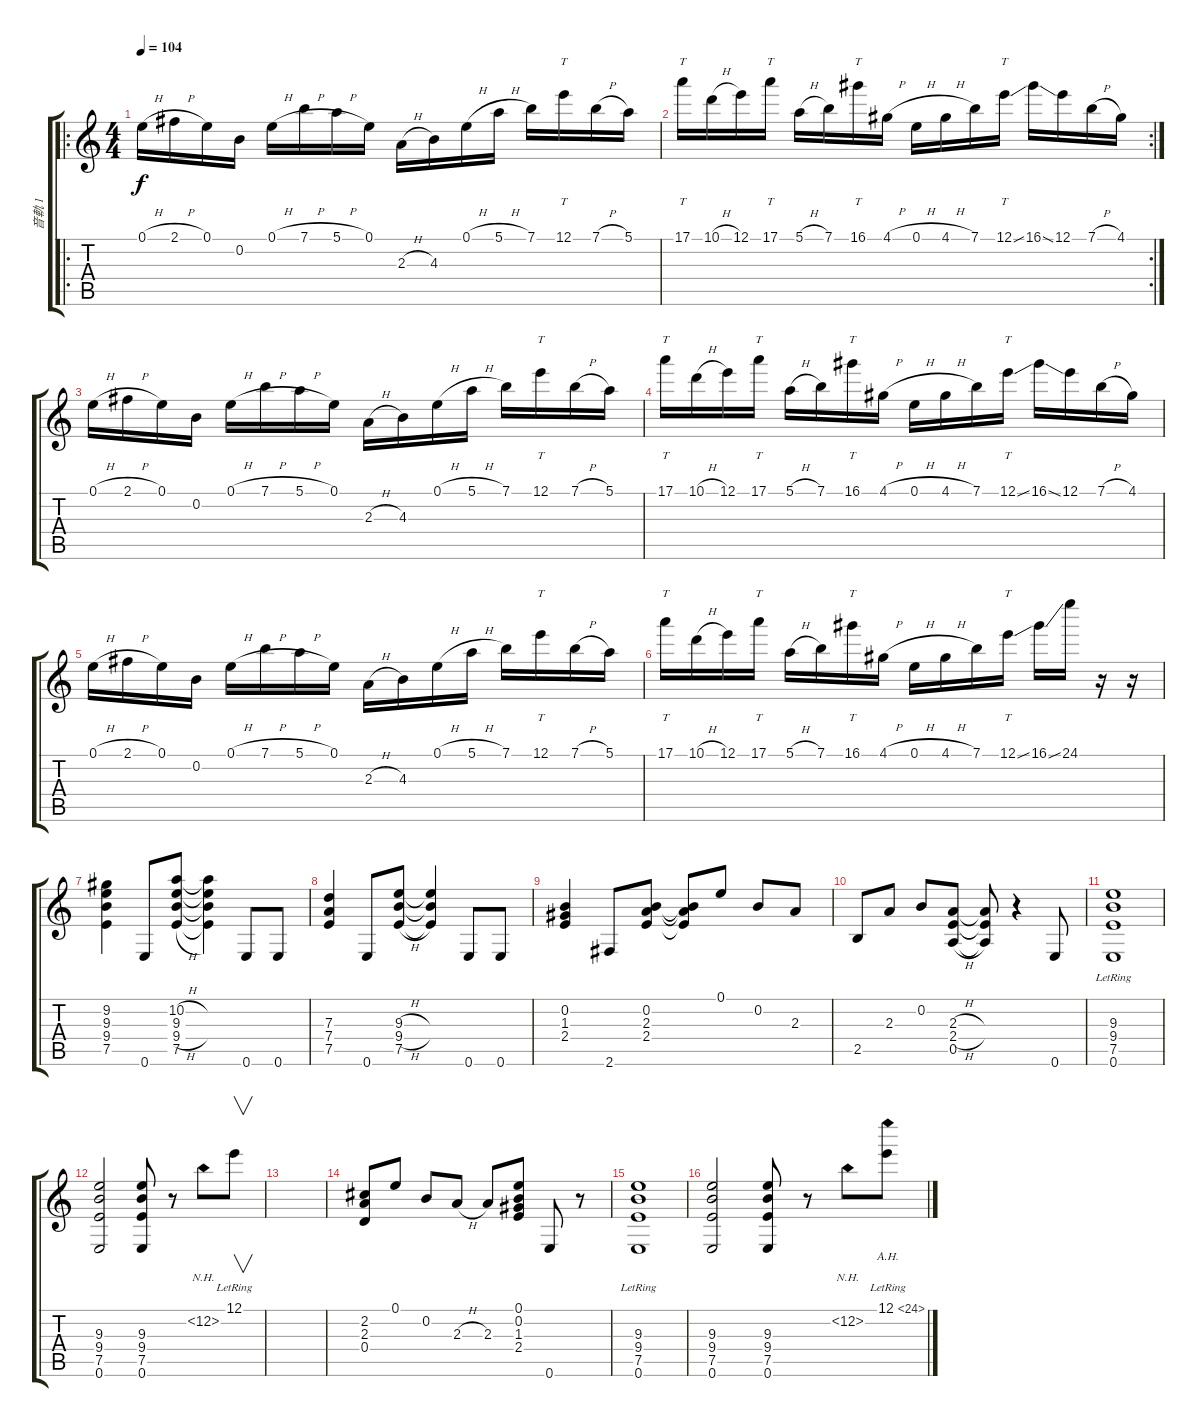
\track ("音軌 1" "音軌 1") {instrument distortionguitar}
\staff {score tabs}
\tuning (E4 B3 G3 D3 A2 E2) {hide}
\ro
\ts (4 4)
\tempo 104
\clef g2
\ks c
0.1{h}.16{dy f instrument distortionguitar} 2.1{h}.16 0.1.16 0.2.16 0.1{h}.16 7.1{h}.16 5.1{h}.16 0.1.16 2.3{h}.16 4.3.16 0.1{h}.16 5.1{h}.16 7.1.16 12.1.16{tt} 7.1{h}.16 5.1.16 |
\rc 2
17.1.16{tt} 10.1{h}.16 12.1.16 17.1.16{tt} 5.1{h}.16 7.1.16 16.1.16{tt} 4.1{h}.16 0.1{h}.16 4.1{h}.16 7.1.16 12.1{ss}.16{tt} 16.1{ss}.16 12.1.16 7.1{h}.16 4.1.16 |
0.1{h}.16 2.1{h}.16 0.1.16 0.2.16 0.1{h}.16 7.1{h}.16 5.1{h}.16 0.1.16 2.3{h}.16 4.3.16 0.1{h}.16 5.1{h}.16 7.1.16 12.1.16{tt} 7.1{h}.16 5.1.16 |
17.1.16{tt} 10.1{h}.16 12.1.16 17.1.16{tt} 5.1{h}.16 7.1.16 16.1.16{tt} 4.1{h}.16 0.1{h}.16 4.1{h}.16 7.1.16 12.1{ss}.16{tt} 16.1{ss}.16 12.1.16 7.1{h}.16 4.1.16 |
0.1{h}.16 2.1{h}.16 0.1.16 0.2.16 0.1{h}.16 7.1{h}.16 5.1{h}.16 0.1.16 2.3{h}.16 4.3.16 0.1{h}.16 5.1{h}.16 7.1.16 12.1.16{tt} 7.1{h}.16 5.1.16 |
17.1.16{tt} 10.1{h}.16 12.1.16 17.1.16{tt} 5.1{h}.16 7.1.16 16.1.16{tt} 4.1{h}.16 0.1{h}.16 4.1{h}.16 7.1.16 12.1{ss}.16{tt} 16.1{ss}.16 24.1.16 r.16 r.16 |
(9.2 9.3 9.4 7.5).4 0.6.8 (10.2{h} 9.3{h} 9.4{h} 7.5{h}).8 (10.2{t} 9.3{t} 9.4{t} 7.5{t}).4 0.6.8 0.6.8 |
(7.3 7.4 7.5).4 0.6.8 (9.3{h} 9.4{h} 7.5{h}).8 (9.3{t} 9.4{t} 7.5{t}).4 0.6.8 0.6.8 |
(0.2 1.3 2.4).4 2.6.8 (0.2 2.3 2.4).8 (0.2{t} 2.3{t} 2.4{t}).8 0.1.8 0.2.8 2.3.8 |
2.5.8 2.3.8 0.2.8 (2.3{h} 2.4{h} 0.5{h}).8 (2.3{t} 2.4{t} 0.5{t}).8 r.4 0.6.8 |
(9.3{lr} 9.4{lr} 7.5{lr} 0.6{lr}).1 |
(9.3 9.4 7.5 0.6).2 (9.3 9.4 7.5 0.6).8 r.8 12.2{nh}.8 12.1{lr}.8{v} |
|
(2.2 2.3 0.4).8 0.1.8 0.2.8 2.3{h}.8 2.3.8 (0.1 0.2 1.3 2.4).8 0.6.8 r.8 |
(9.3{lr} 9.4{lr} 7.5{lr} 0.6{lr}).1 |
(9.3 9.4 7.5 0.6).2 (9.3 9.4 7.5 0.6).8 r.8 12.2{nh}.8 12.1{ah 12 lr}.8
